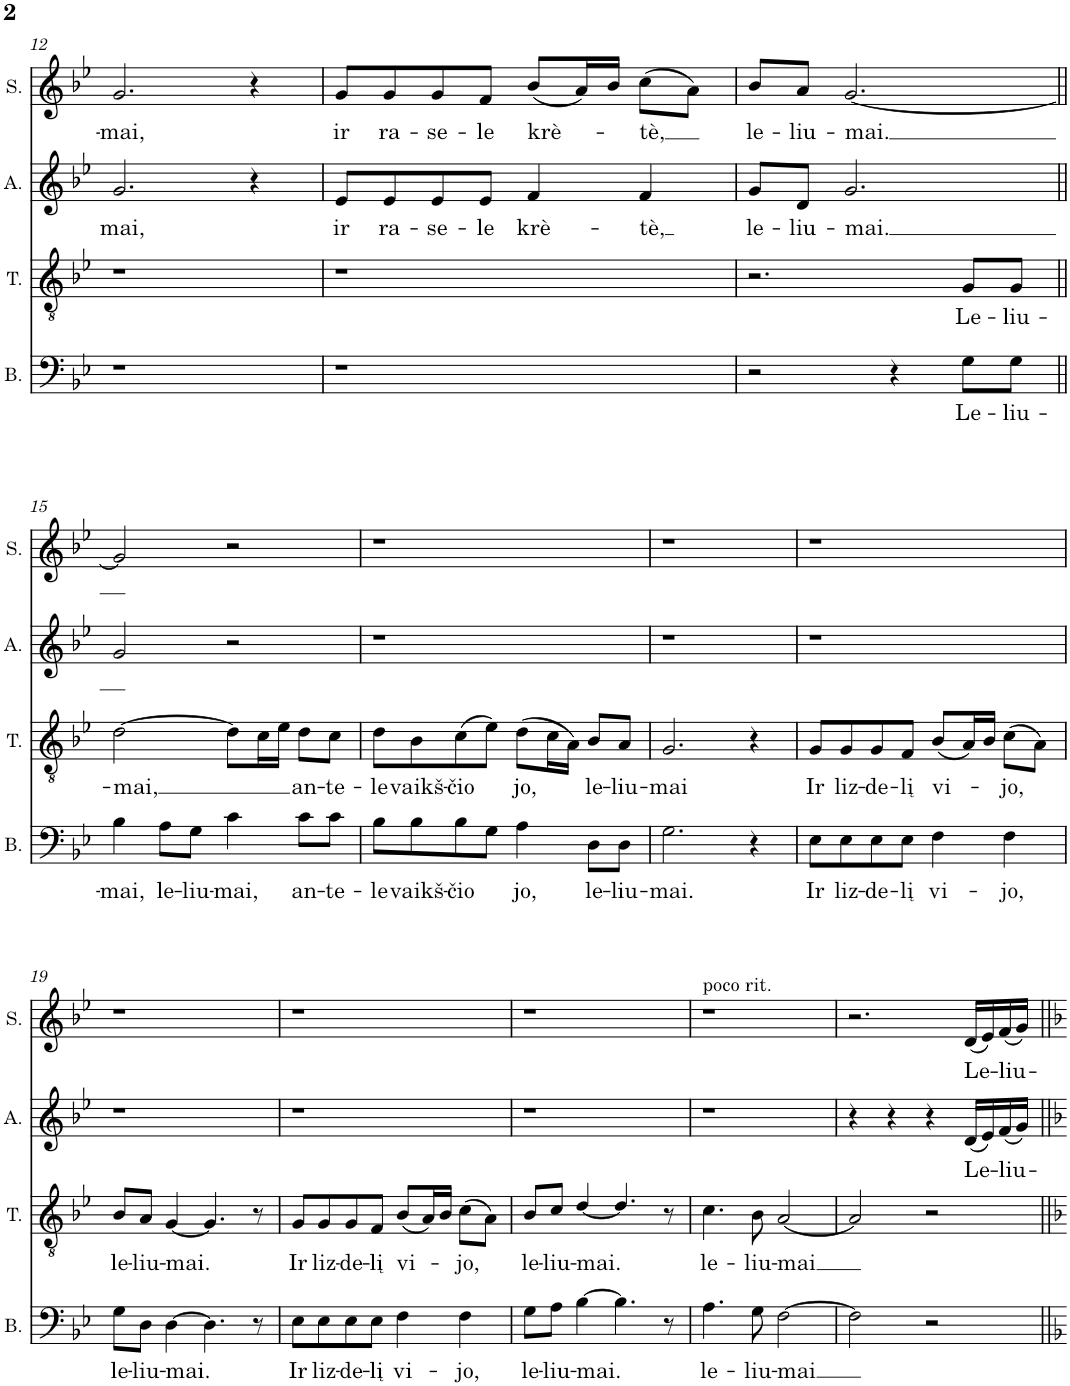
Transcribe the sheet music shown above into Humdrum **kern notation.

**kern	**text	**kern	**text	**kern	**text	**kern	**text
*part4	*part4	*part3	*part3	*part2	*part2	*part1	*part1
*staff4	*staff4	*staff3	*staff3	*staff2	*staff2	*staff1	*staff1
*I"Basso	*	*I"Tenore	*	*I"Contralto	*	*I"Soprano	*
*I'B.	*	*I'T.	*	*	*	*I'S.	*
!!LO:PB:g=z
*clefF4	*	*clefGv2	*	*clefG2	*	*clefG2	*
*k[b-e-]	*	*k[b-e-]	*	*k[b-e-]	*	*k[b-e-]	*
*M4/4	*	*M4/4	*	*M4/4	*	*M4/4	*
=12	=12	=12	=12	=12	=12	=12	=12
!	!	!	!	!	!LO:LY:b	!	!LO:LY:b
1r	.	1r	.	2.g/	mai,	2.g/	-mai,
.	.	.	.	4r	.	4r	.
=13	=13	=13	=13	=13	=13	=13	=13
!	!	!	!	!	!LO:LY:b	!	!LO:LY:b
1r	.	1r	.	8e-/L	ir	8g/L	ir
!	!	!	!	!	!LO:LY:b	!	!LO:LY:b
.	.	.	.	8e-/	ra-	8g/	ra-
!	!	!	!	!	!LO:LY:b	!	!LO:LY:b
.	.	.	.	8e-/	-se-	8g/	-se-
!	!	!	!	!	!LO:LY:b	!	!LO:LY:b
.	.	.	.	8e-/J	-le	8f/J	-le
!	!	!	!	!	!LO:LY:b	!	!LO:LY:b
.	.	.	.	4f/	krè-	(8b-/L	krè-
.	.	.	.	.	.	16a/L)	.
.	.	.	.	.	.	16b-/JJ	.
!	!	!	!	!	!LO:LY:b	!	!LO:LY:b
.	.	.	.	4f/	-tè,	(8cc\L	-tè,
.	.	.	.	.	.	8a\J)	.
=14	=14	=14	=14	=14	=14	=14	=14
!	!	!	!	!	!LO:LY:b	!	!LO:LY:b
2r	.	2.r	.	8g/L	le-	8b-/L	le-
!	!	!	!	!	!LO:LY:b	!	!LO:LY:b
.	.	.	.	8d/J	-liu-	8a/J	-liu-
!	!	!	!	!	!LO:LY:b	!	!LO:LY:b
.	.	.	.	2.g/	-mai.	[2.g/	-mai.
4r	.	.	.	.	.	.	.
!	!LO:LY:b	!	!LO:LY:b	!	!	!	!
8G\L	Le-	8G/L	Le-	.	.	.	.
!	!LO:LY:b	!	!LO:LY:b	!	!	!	!
8G\J	-liu-	8G/J	-liu-	.	.	.	.
!!LO:LB:g=z
=15||	=15||	=15||	=15||	=15||	=15||	=15||	=15||
!	!LO:LY:b	!	!LO:LY:b	!	!	!	!
4B-\	mai,	[2d\	-mai,	2g/	.	2g/]	.
!	!LO:LY:b	!	!	!	!	!	!
8A\L	le-	.	.	.	.	.	.
!	!LO:LY:b	!	!	!	!	!	!
8G\J	-liu-	.	.	.	.	.	.
!	!LO:LY:b	!	!	!	!	!	!
4c\	-mai,	8d\L]	.	2r	.	2r	.
.	.	16c\L	.	.	.	.	.
.	.	16e-\JJ	.	.	.	.	.
!	!LO:LY:b	!	!LO:LY:b	!	!	!	!
8c\L	an-	8d\L	an-	.	.	.	.
!	!LO:LY:b	!	!LO:LY:b	!	!	!	!
8c\J	-te-	8c\J	-te-	.	.	.	.
=16	=16	=16	=16	=16	=16	=16	=16
!	!LO:LY:b	!	!LO:LY:b	!	!	!	!
8B-\L	-le	8d\L	-le	1r	.	1r	.
!	!LO:LY:b	!	!LO:LY:b	!	!	!	!
8B-\	vaikš-	8B-\	vaikš-	.	.	.	.
!	!LO:LY:b	!	!LO:LY:b	!	!	!	!
8B-\	-čio	(8c\	-čio	.	.	.	.
8G\J	.	8e-\J)	.	.	.	.	.
!	!LO:LY:b	!	!LO:LY:b	!	!	!	!
4A\	jo,	(8d\L	jo,	.	.	.	.
.	.	16c\L	.	.	.	.	.
.	.	16A\JJ)	.	.	.	.	.
!	!LO:LY:b	!	!LO:LY:b	!	!	!	!
8D\L	le-	8B-/L	le-	.	.	.	.
!	!LO:LY:b	!	!LO:LY:b	!	!	!	!
8D\J	-liu-	8A/J	-liu-	.	.	.	.
=17	=17	=17	=17	=17	=17	=17	=17
!	!LO:LY:b	!	!LO:LY:b	!	!	!	!
2.G\	-mai.	2.G/	-mai	1r	.	1r	.
4r	.	4r	.	.	.	.	.
=18	=18	=18	=18	=18	=18	=18	=18
!	!LO:LY:b	!	!LO:LY:b	!	!	!	!
8E-\L	Ir	8G/L	Ir	1r	.	1r	.
!	!LO:LY:b	!	!LO:LY:b	!	!	!	!
8E-\	liz-	8G/	liz-	.	.	.	.
!	!LO:LY:b	!	!LO:LY:b	!	!	!	!
8E-\	-de-	8G/	-de-	.	.	.	.
!	!LO:LY:b	!	!LO:LY:b	!	!	!	!
8E-\J	-lį	8F/J	-lį	.	.	.	.
!	!LO:LY:b	!	!LO:LY:b	!	!	!	!
4F\	vi-	(8B-/L	vi-	.	.	.	.
.	.	16A/L)	.	.	.	.	.
.	.	16B-/JJ	.	.	.	.	.
!	!LO:LY:b	!	!LO:LY:b	!	!	!	!
4F\	jo,	(8c\L	-jo,	.	.	.	.
.	.	8A\J)	.	.	.	.	.
!!LO:LB:g=z
=19	=19	=19	=19	=19	=19	=19	=19
!	!LO:LY:b	!	!LO:LY:b	!	!	!	!
8G\L	le-	8B-/L	le-	1r	.	1r	.
!	!LO:LY:b	!	!LO:LY:b	!	!	!	!
8D\J	-liu-	8A/J	-liu-	.	.	.	.
!	!LO:LY:b	!	!LO:LY:b	!	!	!	!
[4D\	-mai.	[4G/	-mai.	.	.	.	.
4.D\]	.	4.G/]	.	.	.	.	.
8r	.	8r	.	.	.	.	.
=20	=20	=20	=20	=20	=20	=20	=20
!	!LO:LY:b	!	!LO:LY:b	!	!	!	!
8E-\L	Ir	8G/L	Ir	1r	.	1r	.
!	!LO:LY:b	!	!LO:LY:b	!	!	!	!
8E-\	liz-	8G/	liz-	.	.	.	.
!	!LO:LY:b	!	!LO:LY:b	!	!	!	!
8E-\	-de-	8G/	-de-	.	.	.	.
!	!LO:LY:b	!	!LO:LY:b	!	!	!	!
8E-\J	-lį	8F/J	-lį	.	.	.	.
!	!LO:LY:b	!	!LO:LY:b	!	!	!	!
4F\	vi-	(8B-/L	vi-	.	.	.	.
.	.	16A/L)	.	.	.	.	.
.	.	16B-/JJ	.	.	.	.	.
!	!LO:LY:b	!	!LO:LY:b	!	!	!	!
4F\	-jo,	(8c\L	-jo,	.	.	.	.
.	.	8A\J)	.	.	.	.	.
=21	=21	=21	=21	=21	=21	=21	=21
!	!LO:LY:b	!	!LO:LY:b	!	!	!	!
8G\L	le-	8B-/L	le-	1r	.	1r	.
!	!LO:LY:b	!	!LO:LY:b	!	!	!	!
8A\J	-liu-	8c/J	-liu-	.	.	.	.
!	!LO:LY:b	!	!LO:LY:b	!	!	!	!
[4B-\	-mai.	[4d/	-mai.	.	.	.	.
4.B-\]	.	4.d/]	.	.	.	.	.
8r	.	8r	.	.	.	.	.
=22	=22	=22	=22	=22	=22	=22	=22
!	!	!	!	!	!	!LO:TX:a:t=poco rit.	!
!	!LO:LY:b	!	!LO:LY:b	!	!	!	!
4.A\	le-	4.c\	le-	1r	.	1r	.
!	!LO:LY:b	!	!LO:LY:b	!	!	!	!
8G\	-liu-	8B-\	-liu-	.	.	.	.
!	!LO:LY:b	!	!LO:LY:b	!	!	!	!
[2F\	-mai	[2A/	-mai	.	.	.	.
=23	=23	=23	=23	=23	=23	=23	=23
2F\]	.	2A/]	.	4r	.	2.r	.
.	.	.	.	4r	.	.	.
2r	.	2r	.	4r	.	.	.
!	!	!	!	!	!LO:LY:b	!	!LO:LY:b
.	.	.	.	(16d/LL	Le-	(16d/LL	Le-
.	.	.	.	16e-/)	.	16e-/)	.
!	!	!	!	!	!LO:LY:b	!	!LO:LY:b
.	.	.	.	(16f/	-liu-	(16f/	-liu-
.	.	.	.	16g/JJ)	.	16g/JJ)	.
=||	=||	=||	=||	=||	=||	=||	=||
*-	*-	*-	*-	*-	*-	*-	*-
